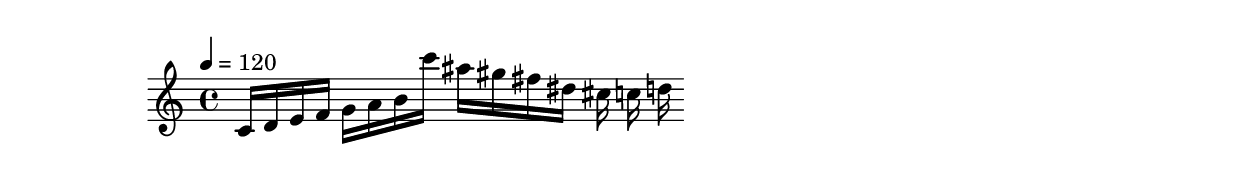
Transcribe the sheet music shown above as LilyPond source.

\version "2.20.0"
\score {
  \new Staff {
    \clef treble
    \time 4/4
    \tempo 4 = 120
    \relative c' {
      c16
      d16
      e16
      f16
      g16
      a16
      b16
      c'16
      ais16
      gis16
      fis16
      dis16
      cis16
      c16
      d16
    }
  }
  \layout { }
  \midi { }
}
